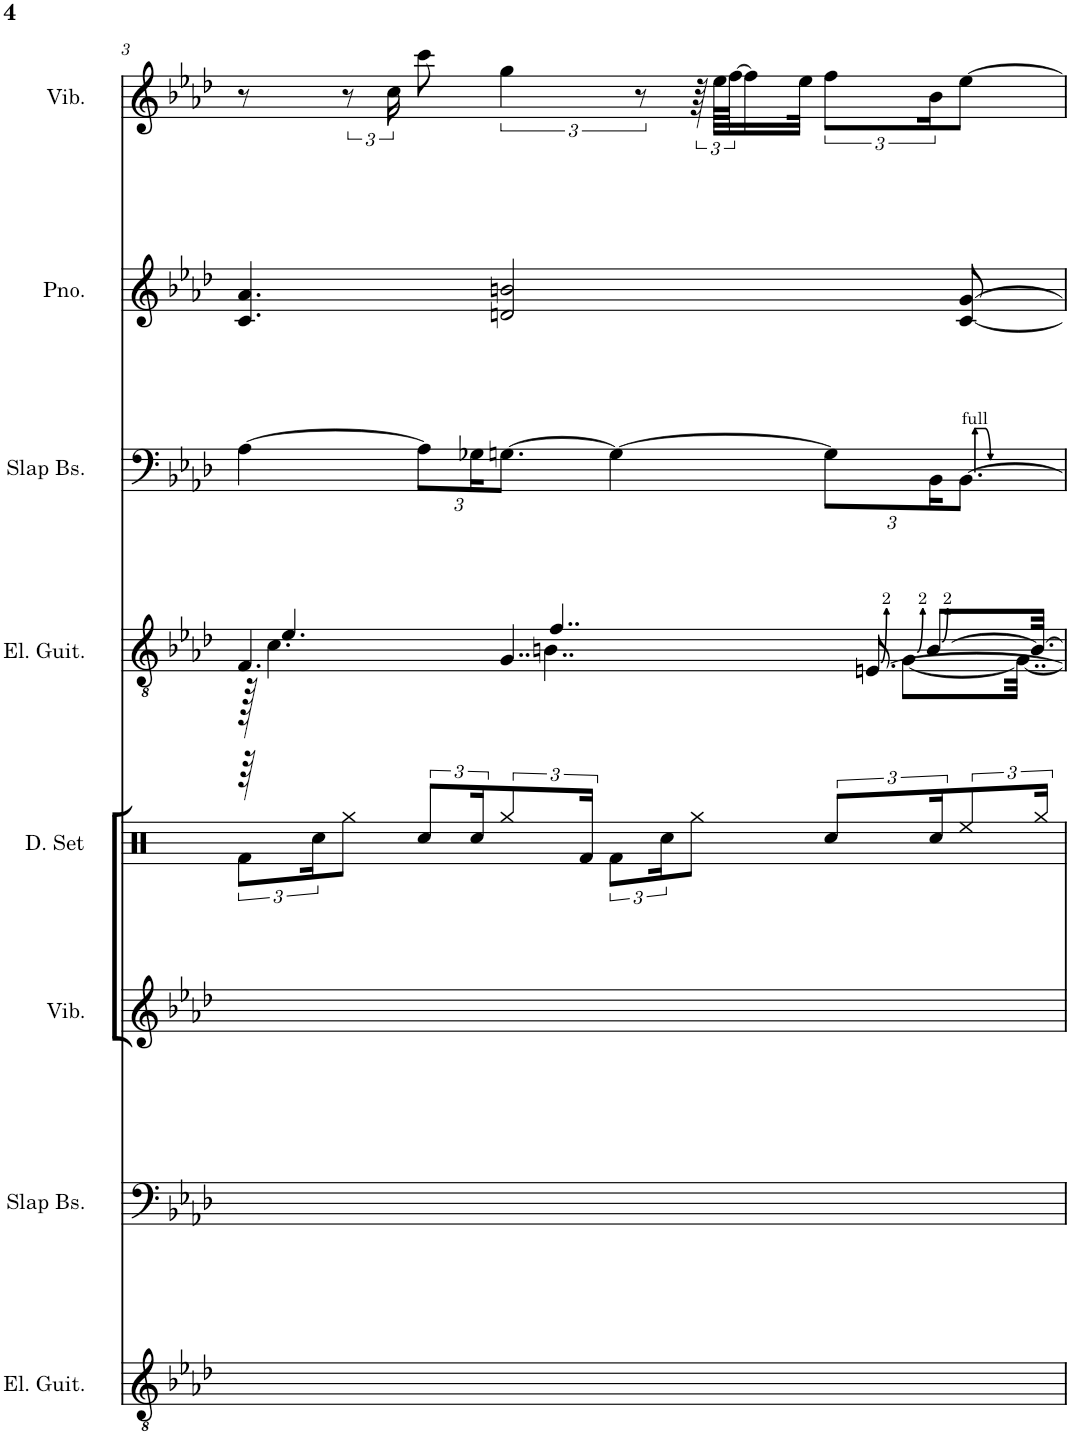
**kern	**kern	**kern	**kern	**kern	**kern	**kern
*part7	*part6	*part5	*part4	*part3	*part2	*part1
*staff7	*staff6	*staff5	*staff4	*staff3	*staff2	*staff1
*I"Electric Guitar	*I"Slap Bass	*I"Vibraphone	*I"Electric Guitar	*I"Slap Bass	*I"Grand Piano	*I"Vibraphone
*I'El. Guit.	*I'Slap Bs.	*I'Vib.	*I'El. Guit.	*I'Slap Bs.	*I'Pno.	*I'Vib.
!!LO:PB:g=z
*clefGv2	*clefF4	*clefG2	*clefGv2	*clefF4	*clefG2	*clefG2
*	*Trd7c12	*	*	*Trd7c12	*	*
*k[b-e-a-d-]	*k[b-e-a-d-]	*k[b-e-a-d-]	*k[b-e-a-d-]	*k[b-e-a-d-]	*k[b-e-a-d-]	*k[b-e-a-d-]
*M4/4	*M4/4	*M4/4	*M4/4	*M4/4	*M4/4	*M4/4
=3	=3	=3	=3	=3	=3	=3
*^	*	*	*	*	*	*
*	*	*Xbrackettup	*	*	*	*	*
*	*	*	*	*^	*	*	*
*	*	*	*	*	*^	*	*	*
[4e-	2F	24CKL	4ryy	4.F/	128r	64r	[4A-\	4.c/ 4.a-/	8r
.	.	.	.	.	4.c\	.	.	.	.
.	.	.	.	.	.	4.e-/	.	.	.
.	.	[12A-J	.	.	.	.	.	.	.
.	.	4A-]	.	.	.	.	.	.	12r
.	.	.	.	.	.	.	.	.	24cc\
*Xbrackettup	*	*	*	*	*	*	*Xbrackettup	*	*
12.e-L]	.	.	24ccKL	.	.	.	12A-\L]	.	8ccc\
.	.	.	[12ccc	.	.	.	.	.	.
.	.	.	.	.	.	.	24G-X\K	.	.
[24G [24fK	.	24G-XKL	[8gg 8ccc]J	4..G/	.	.	[12.Gn\J	2dn/ 2bn/	6gg\
.	.	.	.	.	4..Bn\	.	.	.	.
.	.	.	.	.	.	4..f/	.	.	.
12G_ 12f_J	.	[12GnJ	.	.	.	.	.	.	.
4.G] 4.f]	4ryy	4.G]	16gg]	.	.	.	4G\_	.	.
.	.	.	.	.	.	.	.	.	12r
.	.	.	16ryy	.	.	.	.	.	.
.	.	.	32ryy	.	.	.	.	.	96r
.	.	.	.	.	.	.	.	.	96ee-\LLLL
.	.	.	.	.	.	.	.	.	[96ff\JJ
.	.	.	48ryy	.	.	.	.	.	16ff\]
.	.	.	96ee-KKLL	.	.	.	.	.	.
.	.	.	16ffJJ	.	.	.	.	.	.
.	.	.	.	.	.	.	.	.	32ee-\JJk
.	8ryy	.	24ee-KL	.	.	.	12G\L]	.	12ff\L
.	.	.	12ff	.	.	.	.	.	.
.	.	.	.	[8.En/	.	.	.	.	.
.	.	.	.	.	[8G\L	.	.	.	.
.	.	.	.	.	.	[8B/L	.	.	.
.	.	.	.	.	.	.	24BB-\K	.	24b-\K
128ryy	[8En	24BB-KL	24b-K	.	.	.	[12.BB-\J	[8c/ [8g/	[8ee-\J
[64.BnKKLL	.	.	.	.	.	.	.	.	.
16.BJJ_	.	.	.	.	.	.	.	.	.
.	.	[12BB-J	[12ee-J	.	.	.	.	.	.
.	.	.	.	.	32..G\Jkk_	.	.	.	.
.	.	.	.	.	.	32.B/Jkk_	.	.	.
*v	*v	*	*	*v	*v	*v	*	*	*
=	=	=	=	=	=	=
*-	*-	*-	*-	*-	*-	*-
